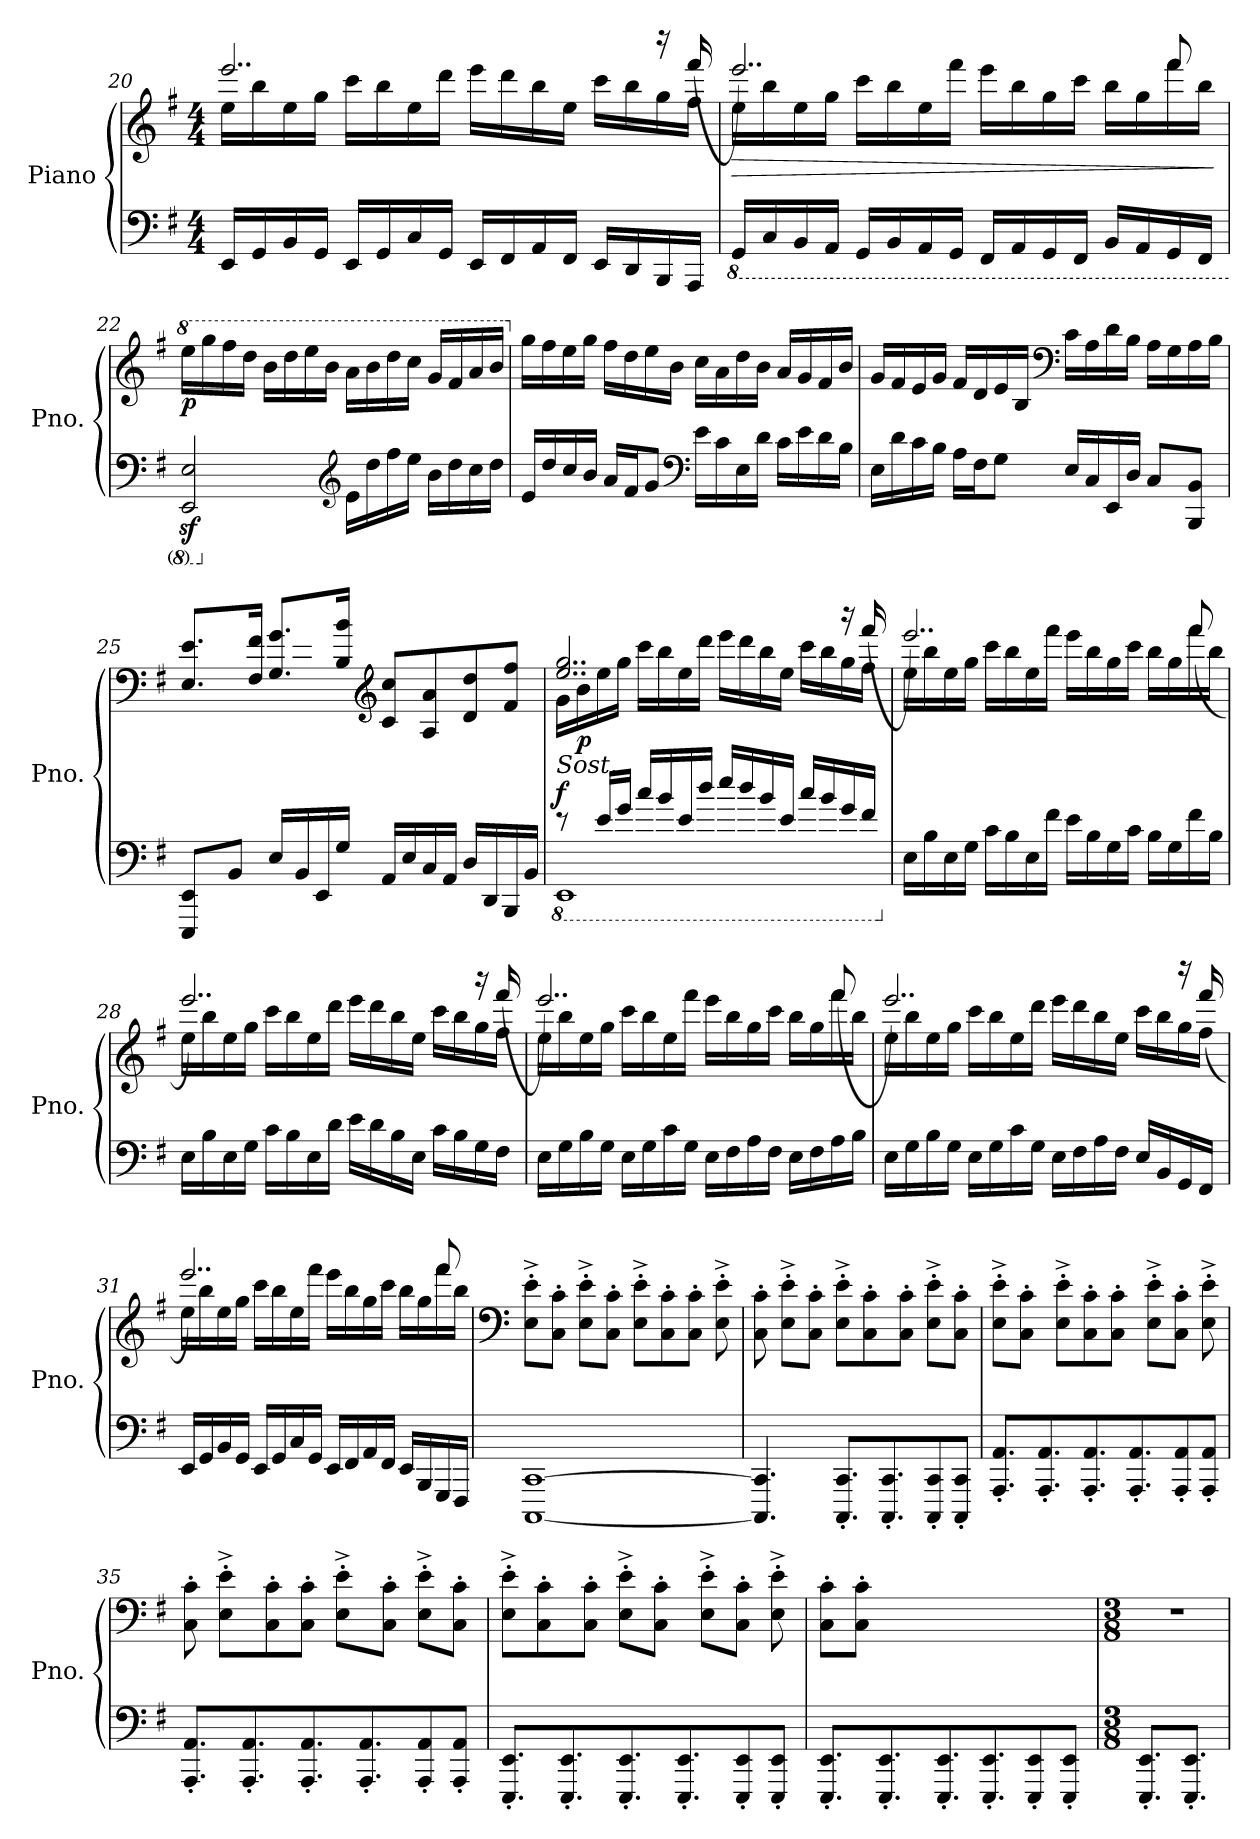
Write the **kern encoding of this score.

**kern	**kern	**dynam
*part1	*part1	*part1
*staff2	*staff1	*staff1/2
*I"Piano	*	*
*I'Pno.	*	*
*clefF4	*clefG2	*
*k[f#]	*k[f#]	*
*M4/4	*M4/4	*
=20	=20	=20
*	*^	*
16EE/LL	16ee\LL	2..eee/	.
16GG/	16bb\	.	.
16BB/	16ee\	.	.
16GG/JJ	16gg\JJ	.	.
16EE/LL	16ccc\LL	.	.
16GG/	16bb\	.	.
16C/	16ee\	.	.
16GG/JJ	16ddd\JJ	.	.
16EE/LL	16eee\LL	.	.
16FF#/	16ddd\	.	.
16AA/	16bb\	.	.
16FF#/JJ	16ee\JJ	.	.
16EE/LL	16ccc\LL	.	.
16DD/	16bb\	.	.
16BBB/	16gg\	16rdddd	.
16AAA/JJ	16ff#\JJ	(16fff#/	.
!!LO:LB:g=z	!!
=21	=21	=21	=21
*8ba	*	*	*
!	!	!	!LO:HP:b
16GGG/LL	16ee\LL	2..eee/)	>
16CC/	16bb\	.	.
16BBB/	16ee\	.	.
16AAA/JJ	16gg\JJ	.	.
16GGG/LL	16ccc\LL	.	.
16BBB/	16bb\	.	.
16AAA/	16ee\	.	.
16GGG/JJ	16fff#\JJ	.	.
16FFF#/LL	16eee\LL	.	.
16AAA/	16bb\	.	.
16GGG/	16gg\	.	.
16FFF#/JJ	16ccc\JJ	.	.
16BBB/LL	16bb\LL	.	.
16AAA/	16gg\	.	.
16GGG/	16fff#\	8fff#/	.
16FFF#/JJ	16bb\JJ	.	.
*	*v	*v	*
.	.	]
=22	=22	=22
*	*8va	*
*	*^	*
!	!	!	!LO:DY:b
2EEE/z< 2EE/z<	16eee\LL	2ryy	p
.	16ggg\	.	.
.	16fff#\	.	.
.	16ddd\JJ	.	.
.	16bb\LL	.	.
.	16ddd\	.	.
.	16eee\	.	.
.	16bb\JJ	.	.
*clefG2	*	*	*
*X8ba	*	*	*
16e\LL	16aa\LL	2ryy	.
16dd\	16bb\	.	.
16ff#\	16ddd\	.	.
16ee\JJ	16ccc\JJ	.	.
16b\LL	16gg/LL	.	.
16dd\	16ff#/	.	.
16cc\	16aa/	.	.
16dd\JJ	16bb/JJ	.	.
*	*v	*v	*
!!LO:PB:g=z
=23	=23	=23
*	*X8va	*
16e/LL	16gg\LL	.
16dd/	16ff#\	.
16cc/	16ee\	.
16b/JJ	16gg\JJ	.
16a/LL	16ff#\LL	.
16f#/J	16dd\	.
8g/J	16ee\	.
.	16b\JJ	.
*clefF4	*	*
16e\LL	16cc\LL	.
16c\	16a\	.
16E\	16dd\	.
16d\JJ	16b\JJ	.
16c\LL	16a/LL	.
16e\	16g/	.
16d\	16f#/	.
16B\JJ	16b/JJ	.
=24	=24	=24
16E\LL	16g/LL	.
16d\	16f#/	.
16c\	16e/	.
16B\JJ	16g/JJ	.
16A\LL	16f#/LL	.
16F#\J	16d/	.
8G\J	16e/	.
.	16B/JJ	.
*	*clefF4	*
16E/LL	16c\LL	.
16C/	16A\	.
16EE/	16d\	.
16D/JJ	16B\JJ	.
8C/L	16A\LL	.
.	16G\	.
8BBB/ 8BB/J	16A\	.
.	16B\JJ	.
!!LO:LB:g=z
=25	=25	=25
*	*^	*
8EEE/ 8EE/L	8.E/ 8.e/L	16E\LLyy	.
.	.	16B\	.
8BB/J	.	16G\	.
.	16F#/ 16f#/Jk	16F#\JJ	.
16E/LL	8.G/ 8.g/L	16G\LLyy	.
16BB/	.	16e\	.
16EE/	.	16B\	.
16G/JJ	16B/ 16b/Jk	16B\JJ	.
*	*clefG2	*	*
16AA/LL	8c/ 8cc/L	2ryy	.
16E/	.	.	.
16C/	8A/ 8a/	.	.
16AA/JJ	.	.	.
16D/LL	8d/ 8dd/	.	.
16DD/	.	.	.
16BBB/	8f#/ 8ff#/J	.	.
16BB/JJ	.	.	.
=26	=26	=26	=26
*8ba	*	*	*
*^	*	*	*
!LO:TX:a:i:t=Sost.	!	!	!	!
!	!	!	!	!LO:DY:a=2
8r	1EEE	16g\LL	2..ee/ 2..gg/	f
!	!	!	!	!LO:DY:b
.	.	16b\	.	p
16E/LL	.	16ee\	.	.
16G/JJ	.	16gg\JJ	.	.
16c/LL	.	16ccc\LL	.	.
16B/	.	16bb\	.	.
16E/	.	16ee\	.	.
16d/JJ	.	16ddd\JJ	.	.
16e/LL	.	16eee\LL	.	.
16d/	.	16ddd\	.	.
16B/	.	16bb\	.	.
16E/JJ	.	16ee\JJ	.	.
16c/LL	.	16ccc\LL	.	.
16B/	.	16bb\	.	.
16G/	.	16gg\	16rbbb	.
16F#/JJ	.	16ff#\JJ	(16fff#/	.
*v	*v	*	*	*
!!LO:LB:g=z	!!
=27	=27	=27	=27
*X8ba	*	*	*
16E\LL	16ee\LL	2..eee/)	.
16B\	16bb\	.	.
16E\	16ee\	.	.
16G\JJ	16gg\JJ	.	.
16c\LL	16ccc\LL	.	.
16B\	16bb\	.	.
16E\	16ee\	.	.
16f#\JJ	16fff#\JJ	.	.
16e\LL	16eee\LL	.	.
16B\	16bb\	.	.
16G\	16gg\	.	.
16c\JJ	16ccc\JJ	.	.
16B\LL	16bb\LL	.	.
16G\	16gg\	.	.
16f#\	16fff#\	(8fff#/	.
16B\JJ	16bb\JJ	.	.
=28	=28	=28	=28
16E\LL	16ee\LL	2..eee/)	.
16B\	16bb\	.	.
16E\	16ee\	.	.
16G\JJ	16gg\JJ	.	.
16c\LL	16ccc\LL	.	.
16B\	16bb\	.	.
16E\	16ee\	.	.
16d\JJ	16ddd\JJ	.	.
16e\LL	16eee\LL	.	.
16d\	16ddd\	.	.
16B\	16bb\	.	.
16E\JJ	16ee\JJ	.	.
16c\LL	16ccc\LL	.	.
16B\	16bb\	.	.
16G\	16gg\	16rbbb	.
16F#\JJ	16ff#\JJ	(16fff#/	.
!!LO:LB:g=z	!!
=29	=29	=29	=29
16E\LL	16ee\LL	2..eee/)	.
16G\	16bb\	.	.
16B\	16ee\	.	.
16G\JJ	16gg\JJ	.	.
16E\LL	16ccc\LL	.	.
16G\	16bb\	.	.
16c\	16ee\	.	.
16G\JJ	16fff#\JJ	.	.
16E\LL	16eee\LL	.	.
16F#\	16bb\	.	.
16A\	16gg\	.	.
16F#\JJ	16ccc\JJ	.	.
16E\LL	16bb\LL	.	.
16F#\	16gg\	.	.
16A\	16fff#\	(8fff#/	.
16B\JJ	16bb\JJ	.	.
=30	=30	=30	=30
16E\LL	16ee\LL	2..eee/)	.
16G\	16bb\	.	.
16B\	16ee\	.	.
16G\JJ	16gg\JJ	.	.
16E\LL	16ccc\LL	.	.
16G\	16bb\	.	.
16c\	16ee\	.	.
16G\JJ	16ddd\JJ	.	.
16E\LL	16eee\LL	.	.
16F#\	16ddd\	.	.
16A\	16bb\	.	.
16F#\JJ	16ee\JJ	.	.
16E/LL	16ccc\LL	.	.
16BB/	16bb\	.	.
16GG/	16gg\	16rdddd	.
16FF#/JJ	16ff#\JJ	(16fff#/	.
!!LO:LB:g=z	!!
=31	=31	=31	=31
16EE/LL	16ee\LL	2..eee/)	.
16GG/	16bb\	.	.
16BB/	16ee\	.	.
16GG/JJ	16gg\JJ	.	.
16EE/LL	16ccc\LL	.	.
16GG/	16bb\	.	.
16C/	16ee\	.	.
16GG/JJ	16fff#\JJ	.	.
16EE/LL	16eee\LL	.	.
16FF#/	16bb\	.	.
16AA/	16gg\	.	.
16FF#/JJ	16ccc\JJ	.	.
16EE/LL	16bb\LL	.	.
16BBB/	16gg\	.	.
16GGG/	16fff#\	8fff#/	.
16FFF#/JJ	16bb\JJ	.	.
*	*v	*v	*
=32	=32	=32
*	*clefF4	*
[1CCC [1CC	8E\^' 8e\^'L	.
.	8C\' 8c\'J	.
.	8E\^' 8e\^'L	.
.	8C\' 8c\'J	.
.	8E\^' 8e\^'L	.
.	8C\' 8c\'	.
.	8C\' 8c\'J	.
.	8E\^' 8e\^'	.
!!LO:PB:g=z
=33	=33	=33
4.CCC/] 4.CC/]	8C\' 8c\'	.
.	8E\^' 8e\^'L	.
.	8C\' 8c\'J	.
8.CCC/' 8.CC/'L	8E\^' 8e\^'L	.
.	8C\' 8c\'	.
8.CCC/' 8.CC/'	.	.
.	8C\' 8c\'J	.
8CCC/' 8CC/'	8E\^' 8e\^'L	.
8CCC/' 8CC/'J	8C\' 8c\'J	.
=34	=34	=34
8.AAA/' 8.AA/'L	8E\^' 8e\^'L	.
.	8C\' 8c\'J	.
8.AAA/' 8.AA/'	.	.
.	8E\^' 8e\^'L	.
8.AAA/' 8.AA/'	8C\' 8c\'	.
.	8C\' 8c\'J	.
8.AAA/' 8.AA/'	.	.
.	8E\^' 8e\^'L	.
8AAA/' 8AA/'	8C\' 8c\'J	.
8AAA/' 8AA/'J	8E\^' 8e\^'	.
!!LO:LB:g=z
=35	=35	=35
8.AAA/' 8.AA/'L	8C\' 8c\'	.
.	8E\^' 8e\^'L	.
8.AAA/' 8.AA/'	.	.
.	8C\' 8c\'	.
8.AAA/' 8.AA/'	8C\' 8c\'J	.
.	8E\^' 8e\^'L	.
8.AAA/' 8.AA/'	.	.
.	8C\' 8c\'J	.
8AAA/' 8AA/'	8E\^' 8e\^'L	.
8AAA/' 8AA/'J	8C\' 8c\'J	.
=36	=36	=36
8.EEE/' 8.EE/'L	8E\^' 8e\^'L	.
.	8C\' 8c\'	.
8.EEE/' 8.EE/'	.	.
.	8C\' 8c\'J	.
8.EEE/' 8.EE/'	8E\^' 8e\^'L	.
.	8C\' 8c\'J	.
8.EEE/' 8.EE/'	.	.
.	8E\^' 8e\^'L	.
8EEE/' 8EE/'	8C\' 8c\'J	.
8EEE/' 8EE/'J	8E\^' 8e\^'	.
!!LO:LB:g=z
=37	=37	=37
8.EEE/' 8.EE/'L	8C\' 8c\'L	.
.	8C\' 8c\'J	.
8.EEE/' 8.EE/'	.	.
.	2ryy	.
8.EEE/' 8.EE/'	.	.
8.EEE/' 8.EE/'	.	.
8EEE/' 8EE/'	4ryy	.
8EEE/' 8EE/'J	.	.
=38	=38	=38
*M3/8	*M3/8	*
8.EEE/' 8.EE/'L	4.r	.
8.EEE/' 8.EE/'J	.	.
=	=	=
*-	*-	*-
